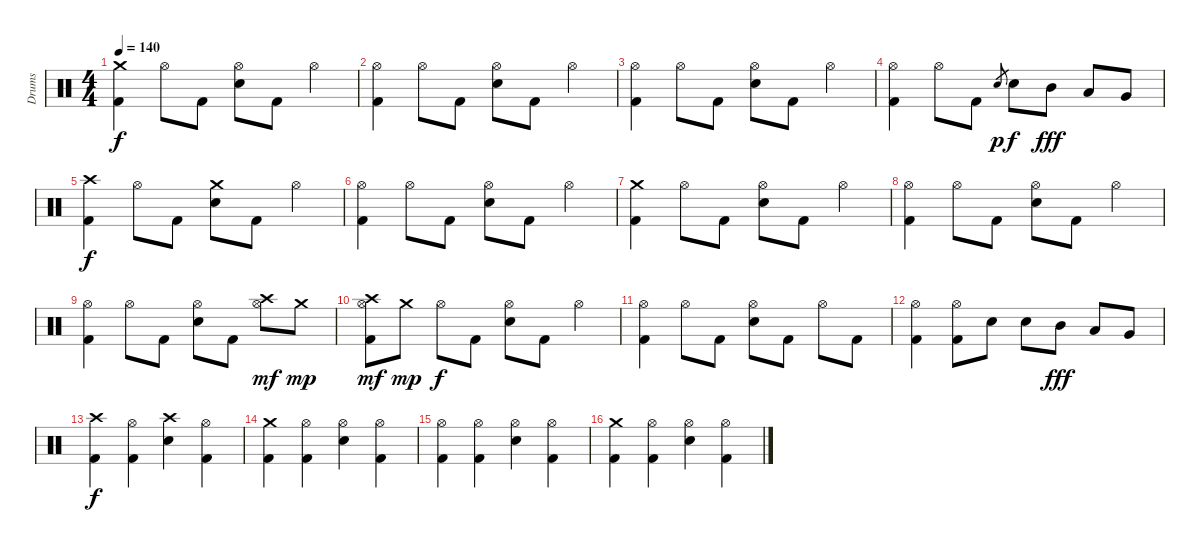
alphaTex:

\track ("Drums" "Drums") {instrument percussion}
\staff {score}
\articulation defaults
\ts (4 4)
\tempo 140
\clef neutral
\ks c
("Kick (hit) 2" "Crash medium (hit)").4{dy f} "Hi-Hat (open)".8 "Kick (hit) 2".8 ("Hi-Hat (open)" "Snare (hit) 2").8 "Kick (hit) 2".8 "Hi-Hat (open)".4 |
("Kick (hit) 2" "Hi-Hat (open)").4 "Hi-Hat (open)".8 "Kick (hit) 2".8 ("Hi-Hat (open)" "Snare (hit) 2").8 "Kick (hit) 2".8 "Hi-Hat (open)".4 |
("Kick (hit) 2" "Hi-Hat (open)").4 "Hi-Hat (open)".8 "Kick (hit) 2".8 ("Hi-Hat (open)" "Snare (hit) 2").8 "Kick (hit) 2".8 "Hi-Hat (open)".4 |
("Kick (hit) 2" "Hi-Hat (open)").4 "Hi-Hat (open)".8 "Kick (hit) 2".8 "Snare (hit) 2".8{gr dy p} "Snare (hit) 2".8{dy f} "Mid Tom (hit)".8{dy fff} "Low Tom (hit)".8 "Very Low Tom (hit)".8 |
("Kick (hit) 2" "Crash high (hit)").4{dy f} "Hi-Hat (open)".8 "Kick (hit) 2".8 ("Crash medium (hit)" "Snare (hit) 2").8 "Kick (hit) 2".8 "Hi-Hat (open)".4 |
("Kick (hit) 2" "Hi-Hat (open)").4 "Hi-Hat (open)".8 "Kick (hit) 2".8 ("Hi-Hat (open)" "Snare (hit) 2").8 "Kick (hit) 2".8 "Hi-Hat (open)".4 |
("Kick (hit) 2" "Crash medium (hit)").4 "Hi-Hat (open)".8 "Kick (hit) 2".8 ("Hi-Hat (open)" "Snare (hit) 2").8 "Kick (hit) 2".8 "Hi-Hat (open)".4 |
("Kick (hit) 2" "Hi-Hat (open)").4 "Hi-Hat (open)".8 "Kick (hit) 2".8 ("Hi-Hat (open)" "Snare (hit) 2").8 "Kick (hit) 2".8 "Hi-Hat (open)".4 |
("Kick (hit) 2" "Hi-Hat (open)").4 "Hi-Hat (open)".8 "Kick (hit) 2".8 ("Hi-Hat (open)" "Snare (hit) 2").8 "Kick (hit) 2".8 ("Crash high (hit)" "Hi-Hat (open)").8{dy mf} "Crash medium (hit)".8{dy mp} |
("Kick (hit) 2" "Crash high (hit)" "Hi-Hat (open)").8{dy mf} "Crash medium (hit)".8{dy mp} "Hi-Hat (open)".8{dy f} "Kick (hit) 2".8 ("Hi-Hat (open)" "Snare (hit) 2").8 "Kick (hit) 2".8 "Hi-Hat (open)".4 |
("Kick (hit) 2" "Hi-Hat (open)").4 "Hi-Hat (open)".8 "Kick (hit) 2".8 ("Hi-Hat (open)" "Snare (hit) 2").8 "Kick (hit) 2".8 "Hi-Hat (open)".8 "Kick (hit) 2".8 |
("Kick (hit) 2" "Hi-Hat (open)").4 ("Kick (hit) 2" "Hi-Hat (open)").8 "Snare (hit) 2".8 "Snare (hit) 2".8 "Mid Tom (hit)".8{dy fff} "Low Tom (hit)".8 "Very Low Tom (hit)".8 |
("Kick (hit) 2" "Crash high (hit)").4{dy f} ("Kick (hit) 2" "Hi-Hat (open)").4 ("Crash high (hit)" "Snare (hit) 2").4 ("Kick (hit) 2" "Hi-Hat (open)").4 |
("Kick (hit) 2" "Crash medium (hit)").4 ("Kick (hit) 2" "Hi-Hat (open)").4 ("Hi-Hat (open)" "Snare (hit) 2").4 ("Kick (hit) 2" "Hi-Hat (open)").4 |
("Kick (hit) 2" "Hi-Hat (open)").4 ("Kick (hit) 2" "Hi-Hat (open)").4 ("Hi-Hat (open)" "Snare (hit) 2").4 ("Kick (hit) 2" "Hi-Hat (open)").4 |
("Kick (hit) 2" "Crash medium (hit)").4 ("Kick (hit) 2" "Hi-Hat (open)").4 ("Hi-Hat (open)" "Snare (hit) 2").4 ("Kick (hit) 2" "Hi-Hat (open)").4
